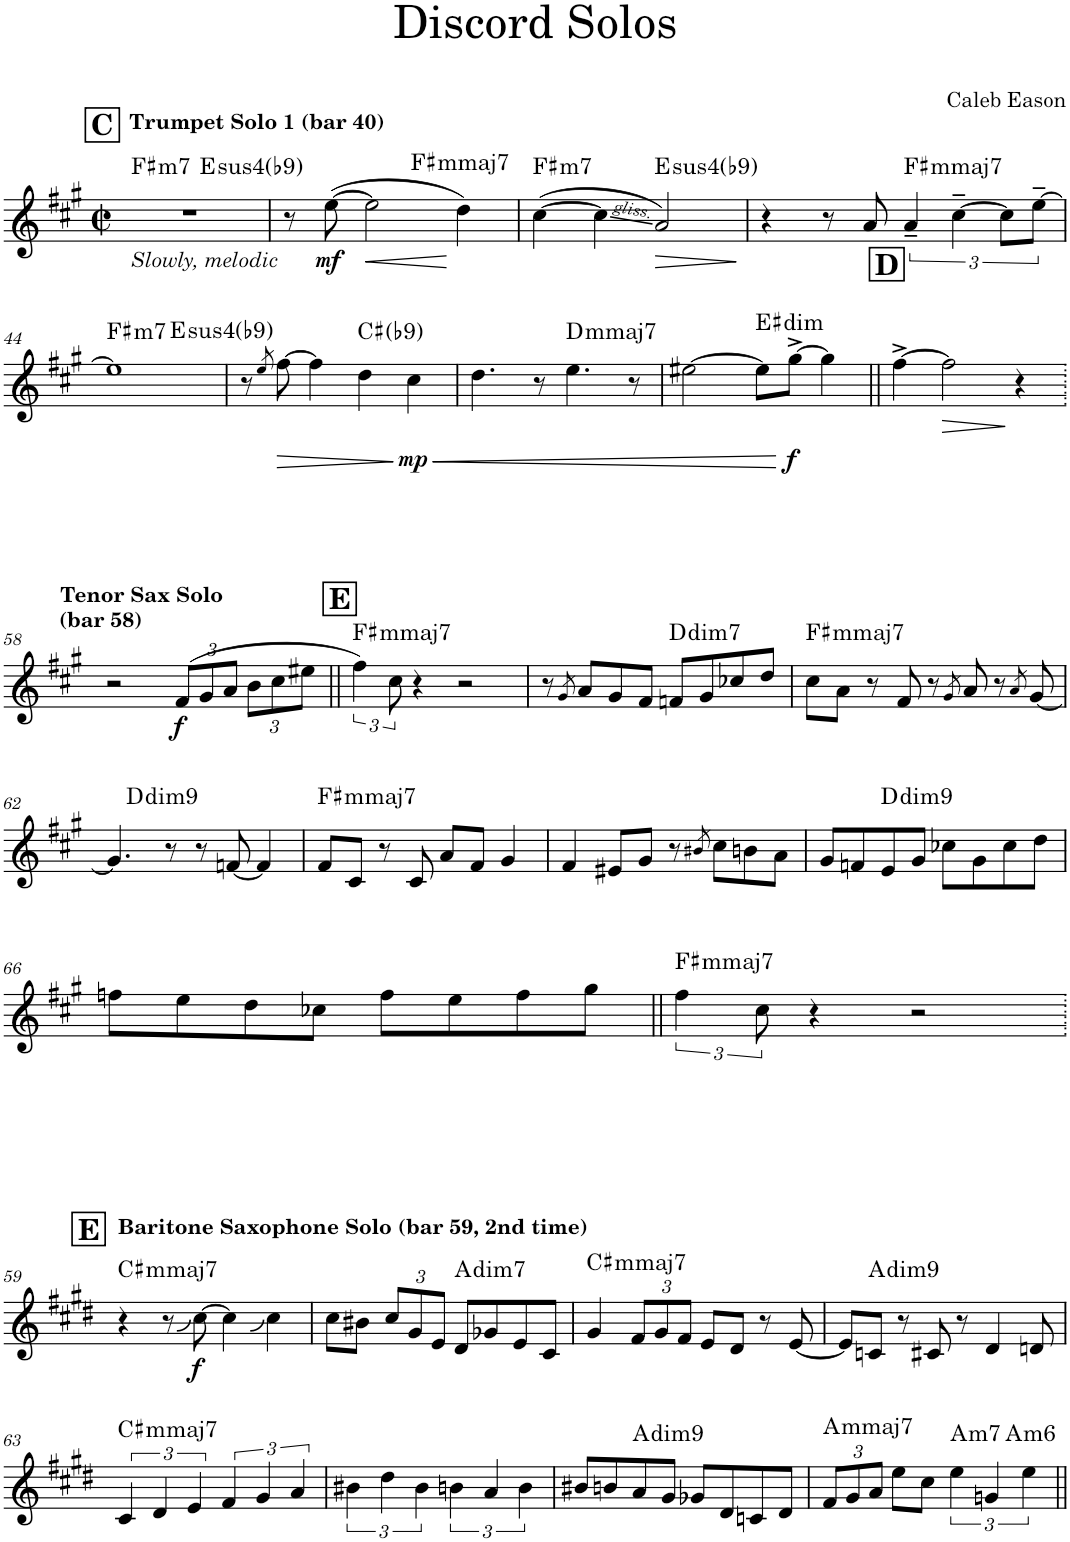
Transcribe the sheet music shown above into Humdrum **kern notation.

**kern	**dynam	**harte
*part1	*part1	*part1
*staff1	*staff1	*
*I"Trumpet	*	*
*I'Tpt.	*	*
*clefG2	*	*
*Trd1c2	*	*
*k[f#c#g#]	*	*
*M2/2	*	*
*met(c|)	*	*
!!LO:REH:place=s1:a:B:cj:fs=14:t=C
=40	=40	=40
!LO:TX:a:B:t=Trumpet Solo 1 (bar 40)	!	!
!LO:TX:b:i:t=Slowly, melodic	!	!LO:H:kt=m7
*^	*	*
1r	2ryy	.	F#:min7
!	!	!	!LO:H:kt=4
.	2ryy	.	E:sus4(b9)
=41	=41	=41	=41
8r	2ryy	.	.
!	!	!LO:DY:b	!
([8ee\	.	mf	.
!	!	!LO:HP:b	!
2ee\]	.	<	.
!	!	!	!LO:H:kt=mmaj7
.	2ryy	.	F#:minmaj7
4dd\)	.	[	.
=42	=42	=42	=42
!	!	!	!LO:H:kt=m7
*v	*v	*	*
(>[4cc#\	.	F#:min7
4cc#\]	.	.
!	!LO:HP:b	!LO:H:kt=4
2a/)	>	E:sus4(b9)
.	]	.
=43	=43	=43
4r	.	.
8r	.	.
8a/	.	.
!	!	!LO:H:kt=mmaj7
6a~/	.	F#:minmaj7
[6cc#~\	.	.
12cc#\L]	.	.
[12ee~\J	.	.
!!LO:LB:g=z
=44	=44	=44
!	!	!LO:H:kt=m7
*^	*	*
1ee]	2ryy	.	F#:min7
!	!	!	!LO:H:kt=4
.	2ryy	.	E:sus4(b9)
*v	*v	*	*
=45	=45	=45
8r	.	.
8qee/	.	.
[8ff#\	.	.
4ff#\]	.	.
4dd\	.	C#:maj(b9)
!	!LO:HP:b	!
!	!LO:DY:n=1:b	!
4cc#\	< mp	.
=46	=46	=46
4.dd\	.	.
8r	.	.
!	!	!LO:H:kt=mmaj7
4.ee\	.	D:minmaj7
8r	.	.
=47	=47	=47
[2ee#X\	.	.
!	!	!LO:H:kt=dim
8ee#\L]	.	E#:dim
!	!LO:DY:n=1:b	!
[8gg#^\J	[ f	.
4gg#\]	.	.
!!LO:REH:place=s1:a:B:cj:fs=14:t=D
=48||	=48||	=48||
[4ff#^\	.	.
!	!LO:HP:b	!
2ff#\]	>	.
4r	]	.
!!LO:LB:g=z
=58.	=58.	=58.
*clefG2	*	*
*k[f#c#g#]	*	*
!LO:TX:a:B:t=Tenor Sax Solo	!	!
!LO:TX:a:t=(bar 58)	!	!
2r	.	.
*Xbrackettup	*	*
!	!LO:DY:b	!
(12f#/L	f	.
12g#/	.	.
12a/J	.	.
12b\L	.	.
12cc#\	.	.
12ee#X\J	.	.
!!LO:REH:place=s1:a:B:cj:fs=14:t=E
=59||	=59||	=59||
*brackettup	*	*
!	!	!LO:H:kt=mmaj7
6ff#\)	.	F#:minmaj7
12cc#\	.	.
4r	.	.
2r	.	.
=60	=60	=60
8r	.	.
8qg#/	.	.
8a/L	.	.
8g#/	.	.
8f#/J	.	.
!	!	!LO:H:kt=dim7
8fn/L	.	D:dim7
8g#/	.	.
8cc-X/	.	.
8dd/J	.	.
=61	=61	=61
!	!	!LO:H:kt=mmaj7
8cc#\L	.	F#:minmaj7
8a\J	.	.
8r	.	.
8f#/	.	.
8r	.	.
8qg#/	.	.
8a/	.	.
8r	.	.
8qa/	.	.
[8g#/	.	.
!!LO:LB:g=z
=62	=62	=62
*^	*	*
4.g#/]	8ryy	.	.
!	!	!	!LO:H:kt=dim7
.	2..ryy	.	D:dim7(9)
8r	.	.	.
8r	.	.	.
[8fn/	.	.	.
4f/]	.	.	.
=63	=63	=63	=63
!	!	!	!LO:H:kt=mmaj7
*v	*v	*	*
8f#/L	.	F#:minmaj7
8c#/J	.	.
8r	.	.
8c#/	.	.
8a/L	.	.
8f#/J	.	.
4g#/	.	.
=64	=64	=64
4f#/	.	.
8e#X/L	.	.
8g#/J	.	.
8r	.	.
8qb#X/	.	.
8cc#\L	.	.
8bn\	.	.
8a\J	.	.
=65	=65	=65
8g#/L	.	.
8fn/	.	.
!	!	!LO:H:kt=dim7
8e/	.	D:dim7(9)
8g#/J	.	.
8cc-X\L	.	.
8g#\	.	.
8cc-\	.	.
8dd\J	.	.
!!LO:LB:g=z
=66	=66	=66
8ffn\L	.	.
8ee\	.	.
8dd\	.	.
8cc-X\J	.	.
8ff\L	.	.
8ee\	.	.
8ff\	.	.
8gg#\J	.	.
=67||	=67||	=67||
!	!	!LO:H:kt=mmaj7
6ff#\	.	F#:minmaj7
12cc#\	.	.
4r	.	.
2r	.	.
!!LO:LB:g=z
!!LO:REH:place=s1:a:B:cj:fs=14:t=E
=59.	=59.	=59.
*clefG2	*	*
*k[f#c#g#d#]	*	*
!LO:TX:a:B:t=Baritone Saxophone Solo (bar 59, 2nd time)	!	!LO:H:kt=mmaj7
4r	.	C#:minmaj7
8r	.	.
!	!LO:DY:b	!
[8cc#\	f	.
4cc#\]	.	.
4cc#\	.	.
=60	=60	=60
8cc#\L	.	.
8b#X\J	.	.
*Xbrackettup	*	*
12cc#/L	.	.
12g#/	.	.
12e/J	.	.
!	!	!LO:H:kt=dim7
8d#/L	.	A:dim7
8g-X/	.	.
8e/	.	.
8c#/J	.	.
=61	=61	=61
!	!	!LO:H:kt=mmaj7
4g#/	.	C#:minmaj7
12f#/L	.	.
12g#/	.	.
12f#/J	.	.
8e/L	.	.
8d#/J	.	.
8r	.	.
[8e/	.	.
=62	=62	=62
8e/L]	.	.
!	!	!LO:H:kt=dim7
8cn/J	.	A:dim7(9)
8r	.	.
8c#X/	.	.
8r	.	.
4d#/	.	.
8dn/	.	.
!!LO:LB:g=z
=63	=63	=63
*brackettup	*	*
!	!	!LO:H:kt=mmaj7
6c#/	.	C#:minmaj7
6d#/	.	.
6e/	.	.
6f#/	.	.
6g#/	.	.
6a/	.	.
=64	=64	=64
6b#X\	.	.
6dd#\	.	.
6b#\	.	.
6bn\	.	.
6a/	.	.
6b\	.	.
=65	=65	=65
8b#X/L	.	.
8bn/	.	.
!	!	!LO:H:kt=dim7
8a/	.	A:dim7(9)
8g#/J	.	.
8g-X/L	.	.
8d#/	.	.
8cn/	.	.
8d#/J	.	.
=66	=66	=66
*Xbrackettup	*	*
!	!	!LO:H:kt=mmaj7
*^	*	*
12f#/L	2.ryy	.	A:minmaj7
12g#/	.	.	.
12a/J	.	.	.
8ee\L	.	.	.
8cc#\J	.	.	.
*brackettup	*	*	*
!	!	!	!LO:H:kt=m7
6ee\	.	.	A:min7
6gn/	.	.	.
!	!	!	!LO:H:kt=m6
.	4ryy	.	A:min6
6ee\	.	.	.
*v	*v	*	*
=||	=||	=||
*-	*-	*-
